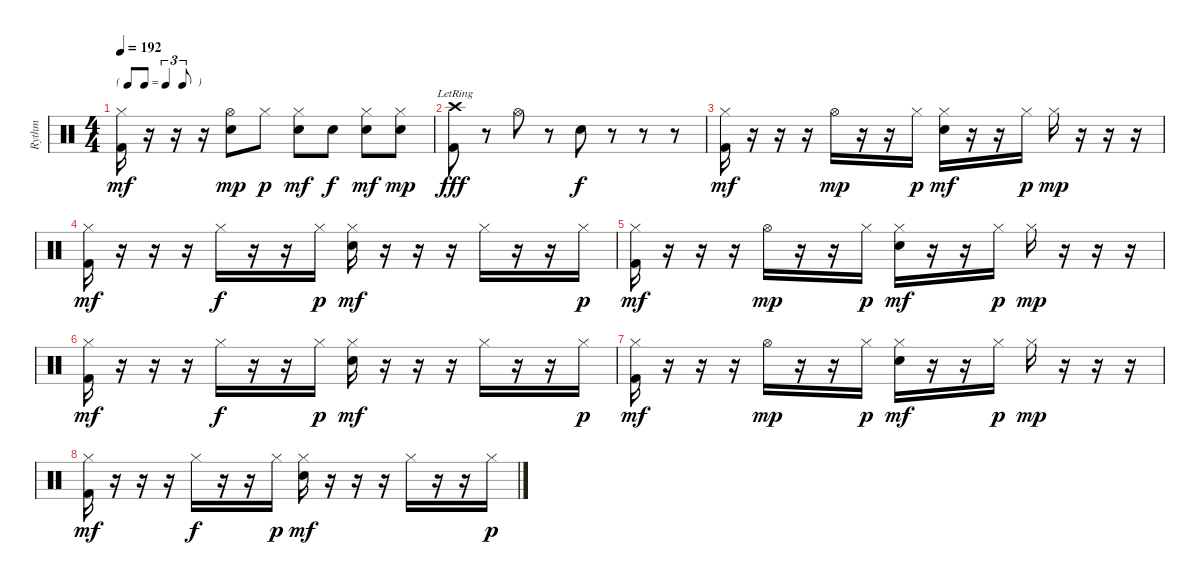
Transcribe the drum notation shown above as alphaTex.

\track ("Rythm" "Rythm") {instrument percussion}
\staff {score}
\articulation defaults
\ts (4 4)
\tf triplet8th
\tempo 192
\clef neutral
\ks c
("Hi-Hat (closed)" "Kick (hit) 2").16{dy mf} r.16 r.16 r.16 ("Hi-Hat (open)" "Electric Snare (hit)").8{dy mp} "Hi-Hat (closed)".8{dy p} ("Hi-Hat (closed)" "Electric Snare (hit)").8{dy mf} "Electric Snare (hit)".8{dy f} ("Hi-Hat (closed)" "Electric Snare (hit)").8{dy mf} ("Hi-Hat (closed)" "Electric Snare (hit)").8{dy mp} |
("Crash high (hit)"{lr} "Kick (hit) 2").8{dy fff} r.8 "Hi-Hat (open)".8 r.8 "Electric Snare (hit)".8{dy f} r.8 r.8 r.8 |
("Hi-Hat (closed)" "Kick (hit) 2").16{dy mf} r.16 r.16 r.16 "Hi-Hat (open)".16{dy mp} r.16 r.16 "Hi-Hat (closed)".16{dy p} ("Hi-Hat (closed)" "Electric Snare (hit)").16{dy mf} r.16 r.16 "Hi-Hat (closed)".16{dy p} "Hi-Hat (closed)".16{dy mp} r.16 r.16 r.16 |
("Hi-Hat (closed)" "Kick (hit) 2").16{dy mf} r.16 r.16 r.16 "Hi-Hat (closed)".16{dy f} r.16 r.16 "Hi-Hat (closed)".16{dy p} ("Hi-Hat (closed)" "Electric Snare (hit)").16{dy mf} r.16 r.16 r.16 "Hi-Hat (closed)".16 r.16 r.16 "Hi-Hat (closed)".16{dy p} |
("Hi-Hat (closed)" "Kick (hit) 2").16{dy mf} r.16 r.16 r.16 "Hi-Hat (open)".16{dy mp} r.16 r.16 "Hi-Hat (closed)".16{dy p} ("Hi-Hat (closed)" "Electric Snare (hit)").16{dy mf} r.16 r.16 "Hi-Hat (closed)".16{dy p} "Hi-Hat (closed)".16{dy mp} r.16 r.16 r.16 |
("Hi-Hat (closed)" "Kick (hit) 2").16{dy mf} r.16 r.16 r.16 "Hi-Hat (closed)".16{dy f} r.16 r.16 "Hi-Hat (closed)".16{dy p} ("Hi-Hat (closed)" "Electric Snare (hit)").16{dy mf} r.16 r.16 r.16 "Hi-Hat (closed)".16 r.16 r.16 "Hi-Hat (closed)".16{dy p} |
("Hi-Hat (closed)" "Kick (hit) 2").16{dy mf} r.16 r.16 r.16 "Hi-Hat (open)".16{dy mp} r.16 r.16 "Hi-Hat (closed)".16{dy p} ("Hi-Hat (closed)" "Electric Snare (hit)").16{dy mf} r.16 r.16 "Hi-Hat (closed)".16{dy p} "Hi-Hat (closed)".16{dy mp} r.16 r.16 r.16 |
("Hi-Hat (closed)" "Kick (hit) 2").16{dy mf} r.16 r.16 r.16 "Hi-Hat (closed)".16{dy f} r.16 r.16 "Hi-Hat (closed)".16{dy p} ("Hi-Hat (closed)" "Electric Snare (hit)").16{dy mf} r.16 r.16 r.16 "Hi-Hat (closed)".16 r.16 r.16 "Hi-Hat (closed)".16{dy p}
